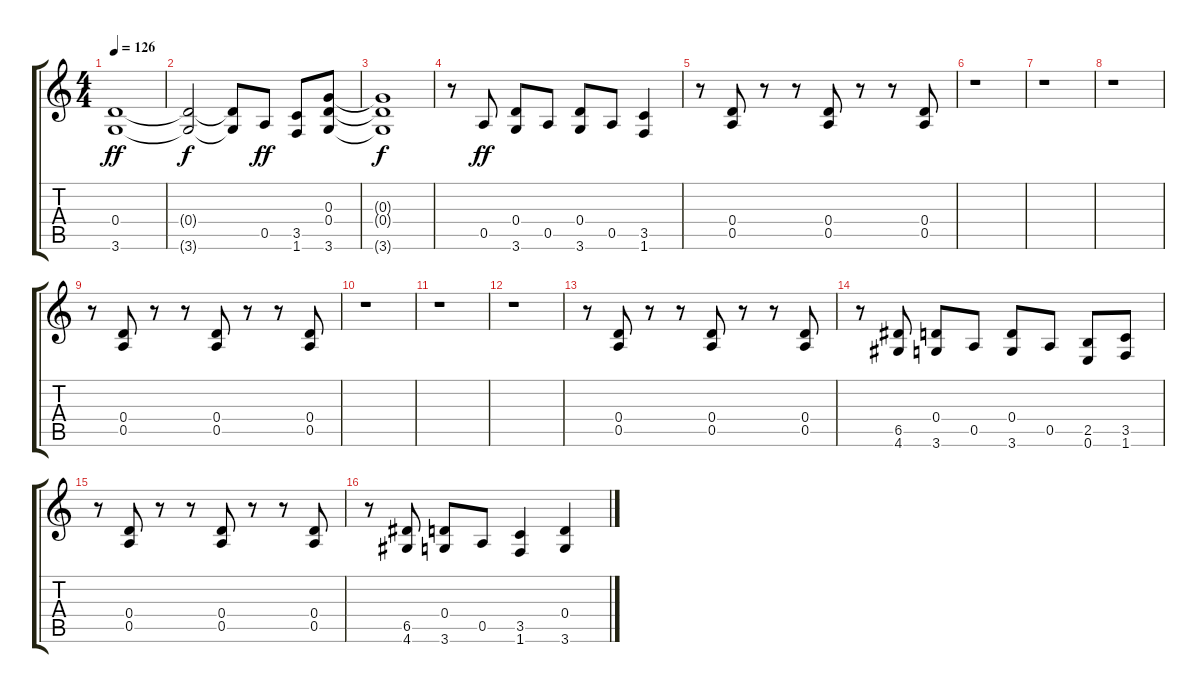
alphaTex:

\track "" {instrument distortionguitar}
\staff {score tabs}
\tuning (E4 B3 G3 D3 A2 E2) {hide}
\ts (4 4)
\tempo 126
\clef g2
\ks c
(0.4 3.6).1{dy ff} |
(0.4{t} 3.6{t}).2{dy f} (0.4{t} 3.6{t}).8 0.5.8{dy ff} (3.5 1.6).8 (0.3 0.4 3.6).8 |
(0.3{t} 0.4{t} 3.6{t}).1{dy f} |
r.8 0.5.8{dy ff} (0.4 3.6).8 0.5.8 (0.4 3.6).8 0.5.8 (3.5 1.6).4 |
r.8 (0.4 0.5).8 r.8 r.8 (0.4 0.5).8 r.8 r.8 (0.4 0.5).8 |
r.1 |
r.1 |
r.1 |
r.8 (0.4 0.5).8 r.8 r.8 (0.4 0.5).8 r.8 r.8 (0.4 0.5).8 |
r.1 |
r.1 |
r.1 |
r.8 (0.4 0.5).8 r.8 r.8 (0.4 0.5).8 r.8 r.8 (0.4 0.5).8 |
r.8 (6.5 4.6).8 (0.4 3.6).8 0.5.8 (0.4 3.6).8 0.5.8 (2.5 0.6).8 (3.5 1.6).8 |
r.8 (0.4 0.5).8 r.8 r.8 (0.4 0.5).8 r.8 r.8 (0.4 0.5).8 |
r.8 (6.5 4.6).8 (0.4 3.6).8 0.5.8 (3.5 1.6).4 (0.4 3.6).4
